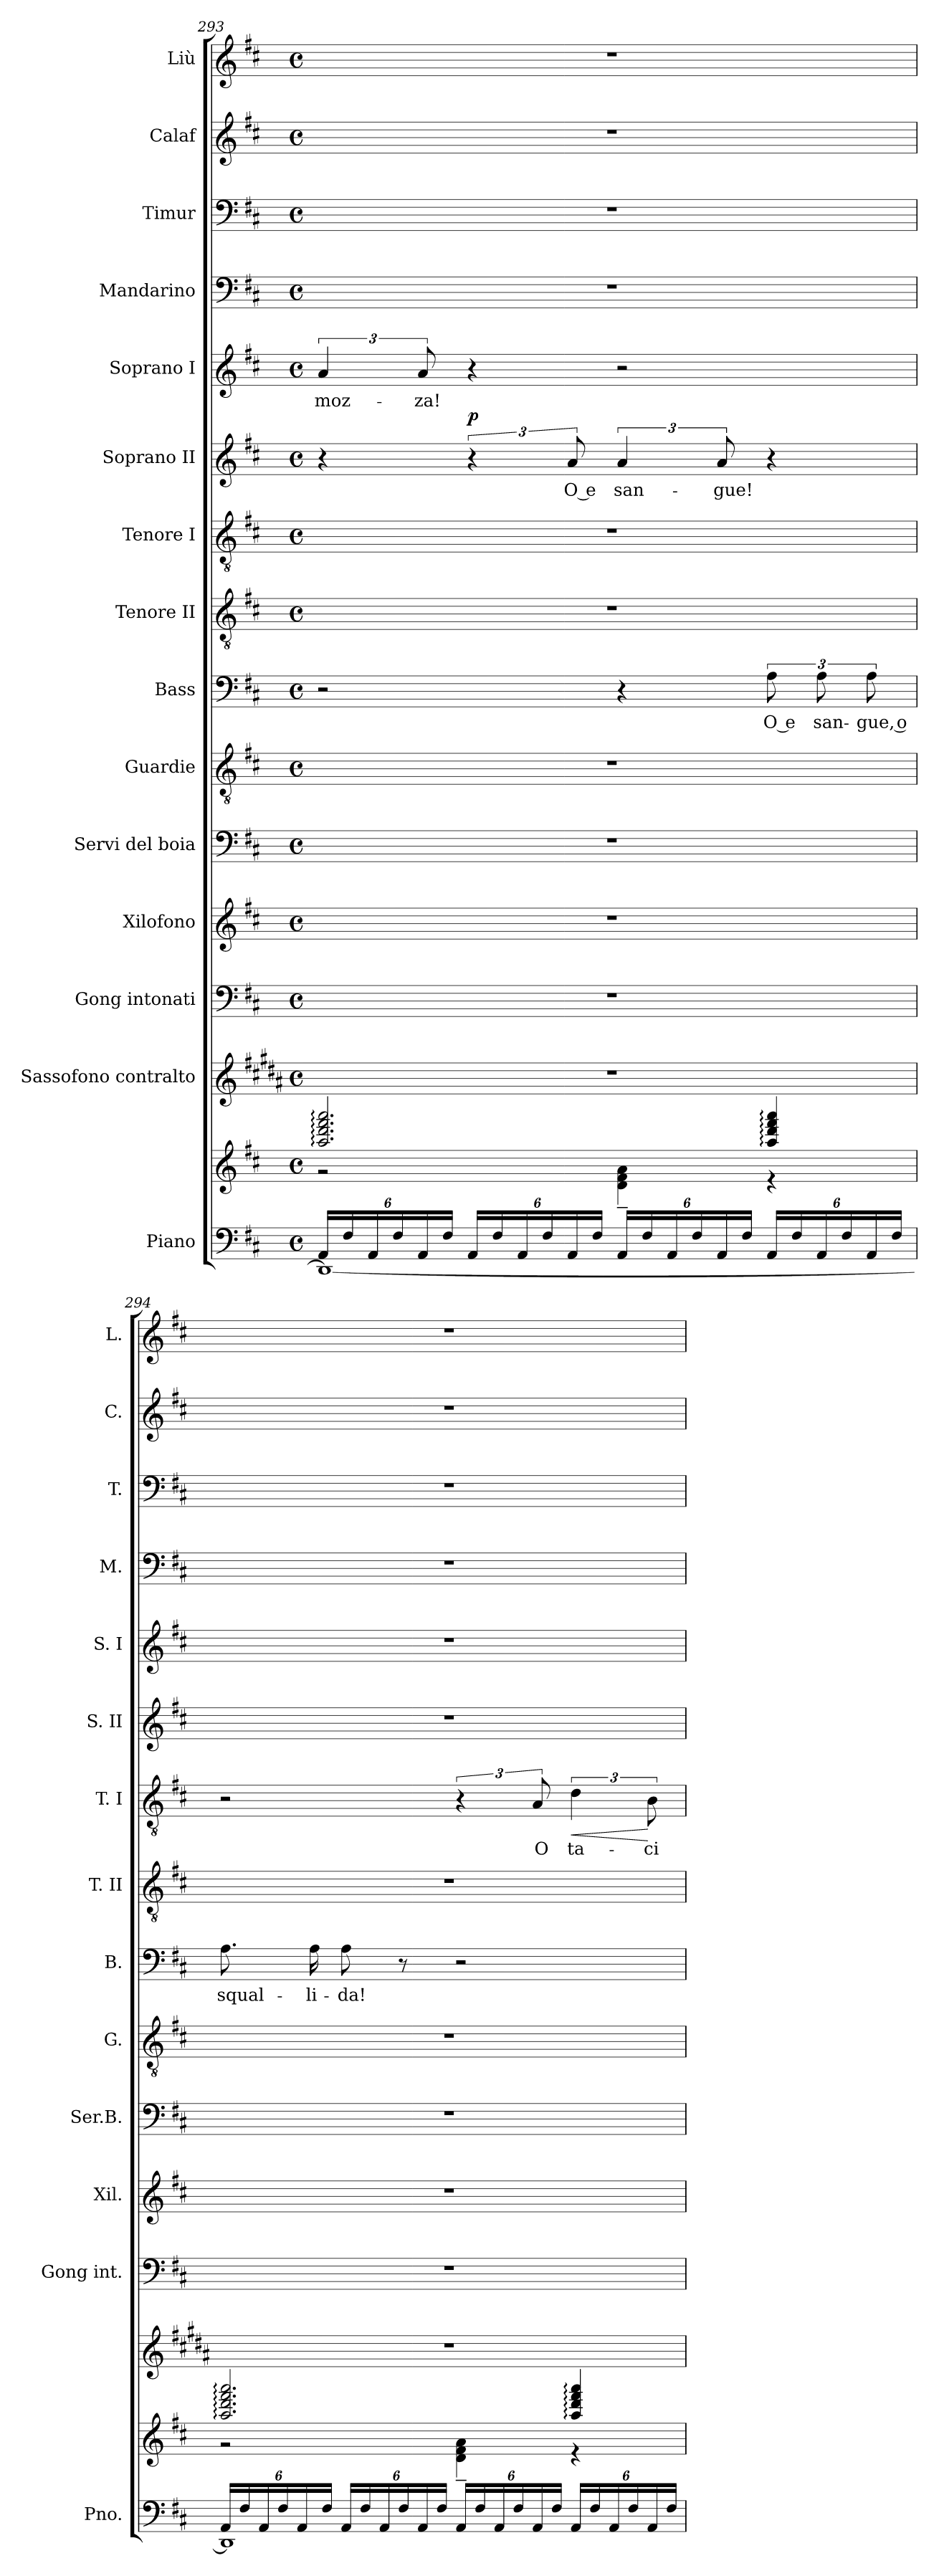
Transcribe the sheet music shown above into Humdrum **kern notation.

**kern	**kern	**kern	**kern	**kern	**kern	**kern	**kern	**text	**kern	**kern	**text	**dynam	**kern	**text	**dynam	**kern	**text	**kern	**kern	**kern	**kern
*part15	*part15	*part14	*part13	*part12	*part11	*part10	*part9	*part9	*part8	*part7	*part7	*part7	*part6	*part6	*part6	*part5	*part5	*part4	*part3	*part2	*part1
*staff16	*staff15	*staff14	*staff13	*staff12	*staff11	*staff10	*staff9	*staff9	*staff8	*staff7	*staff7	*staff7	*staff6	*staff6	*staff6	*staff5	*staff5	*staff4	*staff3	*staff2	*staff1
*I"Piano	*	*I"Sassofono contralto	*I"Gong intonati	*I"Xilofono	*I"Servi del boia	*I"Guardie	*I"Bass	*	*I"Tenore II	*I"Tenore I	*	*	*I"Soprano II	*	*	*I"Soprano I	*	*I"Mandarino	*I"Timur	*I"Calaf	*I"Liù
*I'Pno.	*	*	*I'Gong int.	*I'Xil.	*I'Ser.B.	*I'G.	*I'B.	*	*I'T. II	*I'T. I	*	*	*I'S. II	*	*	*I'S. I	*	*I'M.	*I'T.	*I'C.	*I'L.
!!LO:LB:g=z
*clefF4	*clefG2	*clefG2	*clefF4	*clefG2	*clefF4	*clefGv2	*clefF4	*	*clefGv2	*clefGv2	*	*	*clefG2	*	*	*clefG2	*	*clefF4	*clefF4	*clefG2	*clefG2
*	*	*ITrd5c9	*	*ITrd-7c-12	*	*	*	*	*	*	*	*	*	*	*	*	*	*	*	*	*
*k[f#c#]	*k[f#c#]	*k[f#c#]	*k[f#c#]	*k[f#c#]	*k[f#c#]	*k[f#c#]	*k[f#c#]	*	*k[f#c#]	*k[f#c#]	*	*	*k[f#c#]	*	*	*k[f#c#]	*	*k[f#c#]	*k[f#c#]	*k[f#c#]	*k[f#c#]
*M4/4	*M4/4	*M4/4	*M4/4	*M4/4	*M4/4	*M4/4	*M4/4	*	*M4/4	*M4/4	*	*	*M4/4	*	*	*M4/4	*	*M4/4	*M4/4	*M4/4	*M4/4
*met(c)	*met(c)	*met(c)	*met(c)	*met(c)	*met(c)	*met(c)	*met(c)	*	*met(c)	*met(c)	*	*	*met(c)	*	*	*met(c)	*	*met(c)	*met(c)	*met(c)	*met(c)
*Xbrackettup	*	*	*	*	*	*	*	*	*	*	*	*	*	*	*	*	*	*	*	*	*
=293	=293	=293	=293	=293	=293	=293	=293	=293	=293	=293	=293	=293	=293	=293	=293	=293	=293	=293	=293	=293	=293
*^	*^	*	*	*	*	*	*	*	*	*	*	*	*	*	*	*	*	*	*	*	*
!	!	!	!	!	!	!	!	!	!	!	!	!	!	!	!	!	!	!	!LO:LY:b	!	!	!	!
24AA/LL	1DD_	2.aa/: 2.ddd/: 2.fff#/: 2.aaa/:	2r	1r	1r	1r	1r	1r	2r	.	1r	1r	.	.	4r	.	.	6a/	moz-	1r	1r	1r	1r
24F#/	.	.	.	.	.	.	.	.	.	.	.	.	.	.	.	.	.	.	.	.	.	.	.
24AA/	.	.	.	.	.	.	.	.	.	.	.	.	.	.	.	.	.	.	.	.	.	.	.
24F#/	.	.	.	.	.	.	.	.	.	.	.	.	.	.	.	.	.	.	.	.	.	.	.
!	!	!	!	!	!	!	!	!	!	!	!	!	!	!	!	!	!	!	!LO:LY:b	!	!	!	!
24AA/	.	.	.	.	.	.	.	.	.	.	.	.	.	.	.	.	.	12a/	-za!	.	.	.	.
24F#/JJ	.	.	.	.	.	.	.	.	.	.	.	.	.	.	.	.	.	.	.	.	.	.	.
!	!	!	!	!	!	!	!	!	!	!	!	!	!	!	!	!	!LO:DY:b	!	!	!	!	!	!
24AA/LL	.	.	.	.	.	.	.	.	.	.	.	.	.	.	6r	.	p	4r	.	.	.	.	.
24F#/	.	.	.	.	.	.	.	.	.	.	.	.	.	.	.	.	.	.	.	.	.	.	.
24AA/	.	.	.	.	.	.	.	.	.	.	.	.	.	.	.	.	.	.	.	.	.	.	.
24F#/	.	.	.	.	.	.	.	.	.	.	.	.	.	.	.	.	.	.	.	.	.	.	.
!	!	!	!	!	!	!	!	!	!	!	!	!	!	!	!	!LO:LY:b	!	!	!	!	!	!	!
24AA/	.	.	.	.	.	.	.	.	.	.	.	.	.	.	12a/	O e	.	.	.	.	.	.	.
24F#/JJ	.	.	.	.	.	.	.	.	.	.	.	.	.	.	.	.	.	.	.	.	.	.	.
!	!	!	!	!	!	!	!	!	!	!	!	!	!	!	!	!LO:LY:b	!	!	!	!	!	!	!
24AA/LL	.	.	4d\~ 4f#\~ 4a\~	.	.	.	.	.	4r	.	.	.	.	.	6a/	-san-	.	2r	.	.	.	.	.
24F#/	.	.	.	.	.	.	.	.	.	.	.	.	.	.	.	.	.	.	.	.	.	.	.
24AA/	.	.	.	.	.	.	.	.	.	.	.	.	.	.	.	.	.	.	.	.	.	.	.
24F#/	.	.	.	.	.	.	.	.	.	.	.	.	.	.	.	.	.	.	.	.	.	.	.
!	!	!	!	!	!	!	!	!	!	!	!	!	!	!	!	!LO:LY:b	!	!	!	!	!	!	!
24AA/	.	.	.	.	.	.	.	.	.	.	.	.	.	.	12a/	-gue!	.	.	.	.	.	.	.
24F#/JJ	.	.	.	.	.	.	.	.	.	.	.	.	.	.	.	.	.	.	.	.	.	.	.
!	!	!	!	!	!	!	!	!	!	!LO:LY:b	!	!	!	!	!	!	!	!	!	!	!	!	!
24AA/LL	.	4aa/: 4ddd/: 4fff#/: 4aaa/:	4r	.	.	.	.	.	12A\	O e	.	.	.	.	4r	.	.	.	.	.	.	.	.
24F#/	.	.	.	.	.	.	.	.	.	.	.	.	.	.	.	.	.	.	.	.	.	.	.
!	!	!	!	!	!	!	!	!	!	!LO:LY:b	!	!	!	!	!	!	!	!	!	!	!	!	!
24AA/	.	.	.	.	.	.	.	.	12A\	-san-	.	.	.	.	.	.	.	.	.	.	.	.	.
24F#/	.	.	.	.	.	.	.	.	.	.	.	.	.	.	.	.	.	.	.	.	.	.	.
!	!	!	!	!	!	!	!	!	!	!LO:LY:b	!	!	!	!	!	!	!	!	!	!	!	!	!
24AA/	.	.	.	.	.	.	.	.	12A\	-gue, o	.	.	.	.	.	.	.	.	.	.	.	.	.
24F#/JJ	.	.	.	.	.	.	.	.	.	.	.	.	.	.	.	.	.	.	.	.	.	.	.
!!LO:PB:g=z
=294	=294	=294	=294	=294	=294	=294	=294	=294	=294	=294	=294	=294	=294	=294	=294	=294	=294	=294	=294	=294	=294	=294	=294
!	!	!	!	!	!	!	!	!	!	!LO:LY:b	!	!	!	!	!	!	!	!	!	!	!	!	!
24AA/LL	1DD]	2.aa/: 2.ddd/: 2.fff#/: 2.aaa/:	2r	1r	1r	1r	1r	1r	8.A\	squal-	1r	2r	.	.	1r	.	.	1r	.	1r	1r	1r	1r
24F#/	.	.	.	.	.	.	.	.	.	.	.	.	.	.	.	.	.	.	.	.	.	.	.
24AA/	.	.	.	.	.	.	.	.	.	.	.	.	.	.	.	.	.	.	.	.	.	.	.
24F#/	.	.	.	.	.	.	.	.	.	.	.	.	.	.	.	.	.	.	.	.	.	.	.
24AA/	.	.	.	.	.	.	.	.	.	.	.	.	.	.	.	.	.	.	.	.	.	.	.
!	!	!	!	!	!	!	!	!	!	!LO:LY:b	!	!	!	!	!	!	!	!	!	!	!	!	!
.	.	.	.	.	.	.	.	.	16A\	-li-	.	.	.	.	.	.	.	.	.	.	.	.	.
24F#/JJ	.	.	.	.	.	.	.	.	.	.	.	.	.	.	.	.	.	.	.	.	.	.	.
!	!	!	!	!	!	!	!	!	!	!LO:LY:b	!	!	!	!	!	!	!	!	!	!	!	!	!
24AA/LL	.	.	.	.	.	.	.	.	8A\	-da!	.	.	.	.	.	.	.	.	.	.	.	.	.
24F#/	.	.	.	.	.	.	.	.	.	.	.	.	.	.	.	.	.	.	.	.	.	.	.
24AA/	.	.	.	.	.	.	.	.	.	.	.	.	.	.	.	.	.	.	.	.	.	.	.
24F#/	.	.	.	.	.	.	.	.	8r	.	.	.	.	.	.	.	.	.	.	.	.	.	.
24AA/	.	.	.	.	.	.	.	.	.	.	.	.	.	.	.	.	.	.	.	.	.	.	.
24F#/JJ	.	.	.	.	.	.	.	.	.	.	.	.	.	.	.	.	.	.	.	.	.	.	.
24AA/LL	.	.	4d\~ 4f#\~ 4a\~	.	.	.	.	.	2r	.	.	6r	.	.	.	.	.	.	.	.	.	.	.
24F#/	.	.	.	.	.	.	.	.	.	.	.	.	.	.	.	.	.	.	.	.	.	.	.
24AA/	.	.	.	.	.	.	.	.	.	.	.	.	.	.	.	.	.	.	.	.	.	.	.
24F#/	.	.	.	.	.	.	.	.	.	.	.	.	.	.	.	.	.	.	.	.	.	.	.
!	!	!	!	!	!	!	!	!	!	!	!	!	!LO:LY:b	!	!	!	!	!	!	!	!	!	!
24AA/	.	.	.	.	.	.	.	.	.	.	.	12A/	O	.	.	.	.	.	.	.	.	.	.
24F#/JJ	.	.	.	.	.	.	.	.	.	.	.	.	.	.	.	.	.	.	.	.	.	.	.
!	!	!	!	!	!	!	!	!	!	!	!	!	!LO:LY:b	!LO:HP:b	!	!	!	!	!	!	!	!	!
24AA/LL	.	4aa/: 4ddd/: 4fff#/: 4aaa/:	4r	.	.	.	.	.	.	.	.	6d\	ta-	<	.	.	.	.	.	.	.	.	.
24F#/	.	.	.	.	.	.	.	.	.	.	.	.	.	.	.	.	.	.	.	.	.	.	.
24AA/	.	.	.	.	.	.	.	.	.	.	.	.	.	.	.	.	.	.	.	.	.	.	.
24F#/	.	.	.	.	.	.	.	.	.	.	.	.	.	.	.	.	.	.	.	.	.	.	.
!	!	!	!	!	!	!	!	!	!	!	!	!	!LO:LY:b	!	!	!	!	!	!	!	!	!	!
24AA/	.	.	.	.	.	.	.	.	.	.	.	12B\	-ci-	[	.	.	.	.	.	.	.	.	.
24F#/JJ	.	.	.	.	.	.	.	.	.	.	.	.	.	.	.	.	.	.	.	.	.	.	.
*v	*v	*	*	*	*	*	*	*	*	*	*	*	*	*	*	*	*	*	*	*	*	*	*
*	*v	*v	*	*	*	*	*	*	*	*	*	*	*	*	*	*	*	*	*	*	*	*
=	=	=	=	=	=	=	=	=	=	=	=	=	=	=	=	=	=	=	=	=	=
*-	*-	*-	*-	*-	*-	*-	*-	*-	*-	*-	*-	*-	*-	*-	*-	*-	*-	*-	*-	*-	*-
